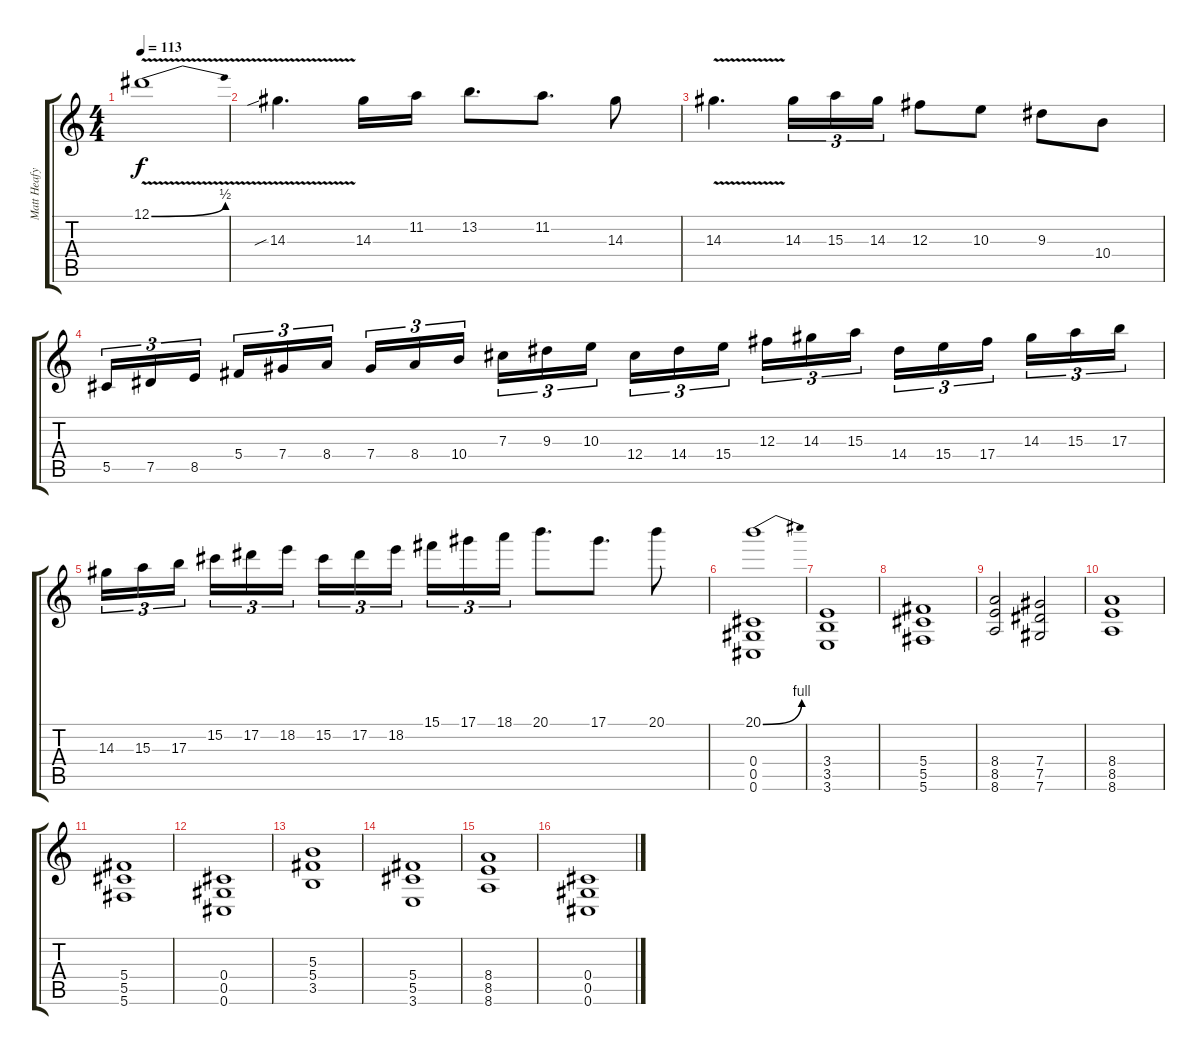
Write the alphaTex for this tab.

\track ("Matt Heafy" "Matt Heafy") {instrument distortionguitar}
\staff {score tabs}
\tuning (Eb4 Bb3 Gb3 Db3 Ab2 Db2) {hide}
\ts (4 4)
\tempo 113
\clef g2
\ks c
12.1{be (bend 0 0 60 2) v}.1{dy f} |
14.3{v sib}.4{d} 14.3.16 11.2.16 13.2.8{d} 11.2.8{d} 14.3.8 |
14.3{v}.4{d} 14.3.16{tu (3 2)} 15.3.16{tu (3 2)} 14.3.16{tu (3 2)} 12.3.8 10.3.8 9.3.8 10.4.8 |
5.5.16{tu (3 2)} 7.5.16{tu (3 2)} 8.5.16{tu (3 2) beam splitsecondary} 5.4.16{tu (3 2)} 7.4.16{tu (3 2)} 8.4.16{tu (3 2)} 7.4.16{tu (3 2)} 8.4.16{tu (3 2)} 10.4.16{tu (3 2) beam splitsecondary} 7.3.16{tu (3 2)} 9.3.16{tu (3 2)} 10.3.16{tu (3 2)} 12.4.16{tu (3 2)} 14.4.16{tu (3 2)} 15.4.16{tu (3 2) beam splitsecondary} 12.3.16{tu (3 2)} 14.3.16{tu (3 2)} 15.3.16{tu (3 2)} 14.4.16{tu (3 2)} 15.4.16{tu (3 2)} 17.4.16{tu (3 2) beam splitsecondary} 14.3.16{tu (3 2)} 15.3.16{tu (3 2)} 17.3.16{tu (3 2)} |
14.3.16{tu (3 2)} 15.3.16{tu (3 2)} 17.3.16{tu (3 2) beam splitsecondary} 15.2.16{tu (3 2)} 17.2.16{tu (3 2)} 18.2.16{tu (3 2)} 15.2.16{tu (3 2)} 17.2.16{tu (3 2)} 18.2.16{tu (3 2) beam splitsecondary} 15.1.16{tu (3 2)} 17.1.16{tu (3 2)} 18.1.16{tu (3 2)} 20.1.8{d} 17.1.8{d} 20.1.8 |
(20.1{be (bend 0 0 60 4)} 0.4 0.5 0.6).1 |
(3.4 3.5 3.6).1 |
(5.4 5.5 5.6).1 |
(8.4 8.5 8.6).2 (7.4 7.5 7.6).2 |
(8.4 8.5 8.6).1 |
(5.4 5.5 5.6).1 |
(0.4 0.5 0.6).1 |
(5.3 5.4 3.5).1 |
(5.4 5.5 3.6).1 |
(8.4 8.5 8.6).1 |
(0.4 0.5 0.6).1
